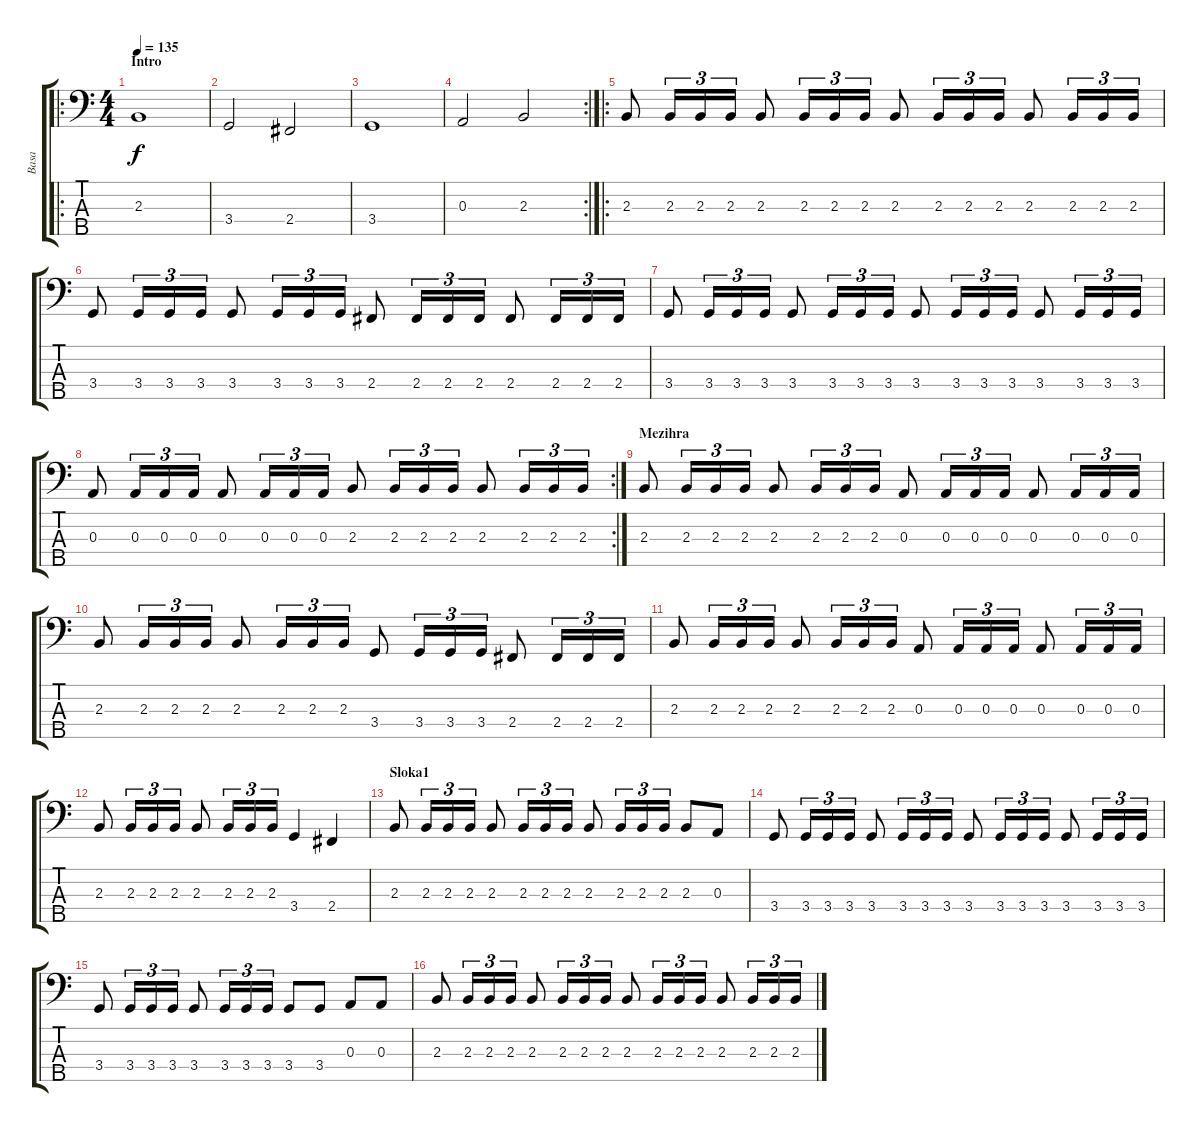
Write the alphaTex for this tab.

\track ("Basa" "Basa") {instrument electricbassfinger}
\staff {score tabs}
\tuning (G2 D2 A1 E1 B0) {hide}
\ro
\ts (4 4)
\section ("" "Intro")
\tempo 135
\clef f4
\ks c
2.3.1{dy f instrument electricbassfinger} |
3.4.2 2.4.2 |
3.4.1 |
\rc 2
0.3.2 2.3.2 |
\ro
2.3.8 2.3.16{tu (3 2)} 2.3.16{tu (3 2)} 2.3.16{tu (3 2)} 2.3.8 2.3.16{tu (3 2)} 2.3.16{tu (3 2)} 2.3.16{tu (3 2)} 2.3.8 2.3.16{tu (3 2)} 2.3.16{tu (3 2)} 2.3.16{tu (3 2)} 2.3.8 2.3.16{tu (3 2)} 2.3.16{tu (3 2)} 2.3.16{tu (3 2)} |
3.4.8 3.4.16{tu (3 2)} 3.4.16{tu (3 2)} 3.4.16{tu (3 2)} 3.4.8 3.4.16{tu (3 2)} 3.4.16{tu (3 2)} 3.4.16{tu (3 2)} 2.4.8 2.4.16{tu (3 2)} 2.4.16{tu (3 2)} 2.4.16{tu (3 2)} 2.4.8 2.4.16{tu (3 2)} 2.4.16{tu (3 2)} 2.4.16{tu (3 2)} |
3.4.8 3.4.16{tu (3 2)} 3.4.16{tu (3 2)} 3.4.16{tu (3 2)} 3.4.8 3.4.16{tu (3 2)} 3.4.16{tu (3 2)} 3.4.16{tu (3 2)} 3.4.8 3.4.16{tu (3 2)} 3.4.16{tu (3 2)} 3.4.16{tu (3 2)} 3.4.8 3.4.16{tu (3 2)} 3.4.16{tu (3 2)} 3.4.16{tu (3 2)} |
\rc 2
0.3.8 0.3.16{tu (3 2)} 0.3.16{tu (3 2)} 0.3.16{tu (3 2)} 0.3.8 0.3.16{tu (3 2)} 0.3.16{tu (3 2)} 0.3.16{tu (3 2)} 2.3.8 2.3.16{tu (3 2)} 2.3.16{tu (3 2)} 2.3.16{tu (3 2)} 2.3.8 2.3.16{tu (3 2)} 2.3.16{tu (3 2)} 2.3.16{tu (3 2)} |
\section ("" "Mezihra")
2.3.8 2.3.16{tu (3 2)} 2.3.16{tu (3 2)} 2.3.16{tu (3 2)} 2.3.8 2.3.16{tu (3 2)} 2.3.16{tu (3 2)} 2.3.16{tu (3 2)} 0.3.8 0.3.16{tu (3 2)} 0.3.16{tu (3 2)} 0.3.16{tu (3 2)} 0.3.8 0.3.16{tu (3 2)} 0.3.16{tu (3 2)} 0.3.16{tu (3 2)} |
2.3.8 2.3.16{tu (3 2)} 2.3.16{tu (3 2)} 2.3.16{tu (3 2)} 2.3.8 2.3.16{tu (3 2)} 2.3.16{tu (3 2)} 2.3.16{tu (3 2)} 3.4.8 3.4.16{tu (3 2)} 3.4.16{tu (3 2)} 3.4.16{tu (3 2)} 2.4.8 2.4.16{tu (3 2)} 2.4.16{tu (3 2)} 2.4.16{tu (3 2)} |
2.3.8 2.3.16{tu (3 2)} 2.3.16{tu (3 2)} 2.3.16{tu (3 2)} 2.3.8 2.3.16{tu (3 2)} 2.3.16{tu (3 2)} 2.3.16{tu (3 2)} 0.3.8 0.3.16{tu (3 2)} 0.3.16{tu (3 2)} 0.3.16{tu (3 2)} 0.3.8 0.3.16{tu (3 2)} 0.3.16{tu (3 2)} 0.3.16{tu (3 2)} |
2.3.8 2.3.16{tu (3 2)} 2.3.16{tu (3 2)} 2.3.16{tu (3 2)} 2.3.8 2.3.16{tu (3 2)} 2.3.16{tu (3 2)} 2.3.16{tu (3 2)} 3.4.4 2.4.4 |
\section ("" "Sloka1")
2.3.8 2.3.16{tu (3 2)} 2.3.16{tu (3 2)} 2.3.16{tu (3 2)} 2.3.8 2.3.16{tu (3 2)} 2.3.16{tu (3 2)} 2.3.16{tu (3 2)} 2.3.8 2.3.16{tu (3 2)} 2.3.16{tu (3 2)} 2.3.16{tu (3 2)} 2.3.8 0.3.8 |
3.4.8 3.4.16{tu (3 2)} 3.4.16{tu (3 2)} 3.4.16{tu (3 2)} 3.4.8 3.4.16{tu (3 2)} 3.4.16{tu (3 2)} 3.4.16{tu (3 2)} 3.4.8 3.4.16{tu (3 2)} 3.4.16{tu (3 2)} 3.4.16{tu (3 2)} 3.4.8 3.4.16{tu (3 2)} 3.4.16{tu (3 2)} 3.4.16{tu (3 2)} |
3.4.8 3.4.16{tu (3 2)} 3.4.16{tu (3 2)} 3.4.16{tu (3 2)} 3.4.8 3.4.16{tu (3 2)} 3.4.16{tu (3 2)} 3.4.16{tu (3 2)} 3.4.8 3.4.8 0.3.8 0.3.8 |
2.3.8 2.3.16{tu (3 2)} 2.3.16{tu (3 2)} 2.3.16{tu (3 2)} 2.3.8 2.3.16{tu (3 2)} 2.3.16{tu (3 2)} 2.3.16{tu (3 2)} 2.3.8 2.3.16{tu (3 2)} 2.3.16{tu (3 2)} 2.3.16{tu (3 2)} 2.3.8 2.3.16{tu (3 2)} 2.3.16{tu (3 2)} 2.3.16{tu (3 2)}
